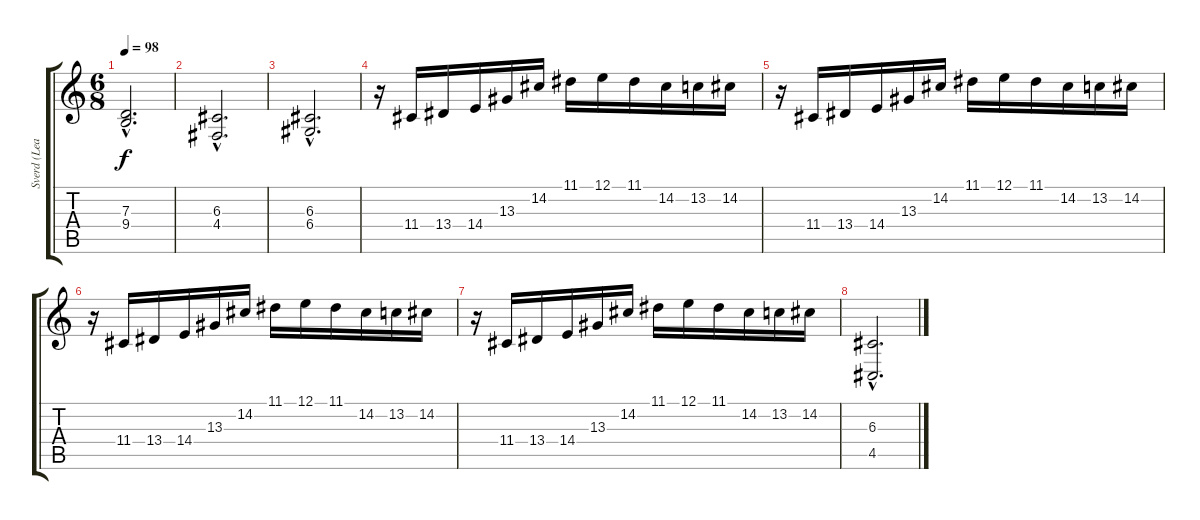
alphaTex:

\track ("Sverd (Lead)" "Sverd (Lea") {instrument tremolostrings}
\staff {score tabs}
\tuning (E4 B3 G3 D3 A2 E2) {hide}
\ts (6 8)
\tempo 98
\clef g2
\ks c
(7.3{hac t} 9.4{hac t}).2{d dy f} |
(6.3{hac} 4.4{hac}).2{d instrument choiraahs} |
(6.3{hac} 6.4{hac}).2{d instrument choiraahs} |
r.16{volume 10 instrument harpsichord} 11.4.16 13.4.16 14.4.16 13.3.16 14.2.16 11.1.16 12.1.16 11.1.16 14.2.16 13.2.16 14.2.16 |
r.16{volume 10 instrument harpsichord} 11.4.16 13.4.16 14.4.16 13.3.16 14.2.16 11.1.16 12.1.16 11.1.16 14.2.16 13.2.16 14.2.16 |
r.16{volume 10 instrument harpsichord} 11.4.16 13.4.16 14.4.16 13.3.16 14.2.16 11.1.16 12.1.16 11.1.16 14.2.16 13.2.16 14.2.16 |
r.16{volume 10 instrument harpsichord} 11.4.16 13.4.16 14.4.16 13.3.16 14.2.16 11.1.16 12.1.16 11.1.16 14.2.16 13.2.16 14.2.16 |
(6.3{hac} 4.5{hac}).2{d volume 10 instrument harpsichord}
